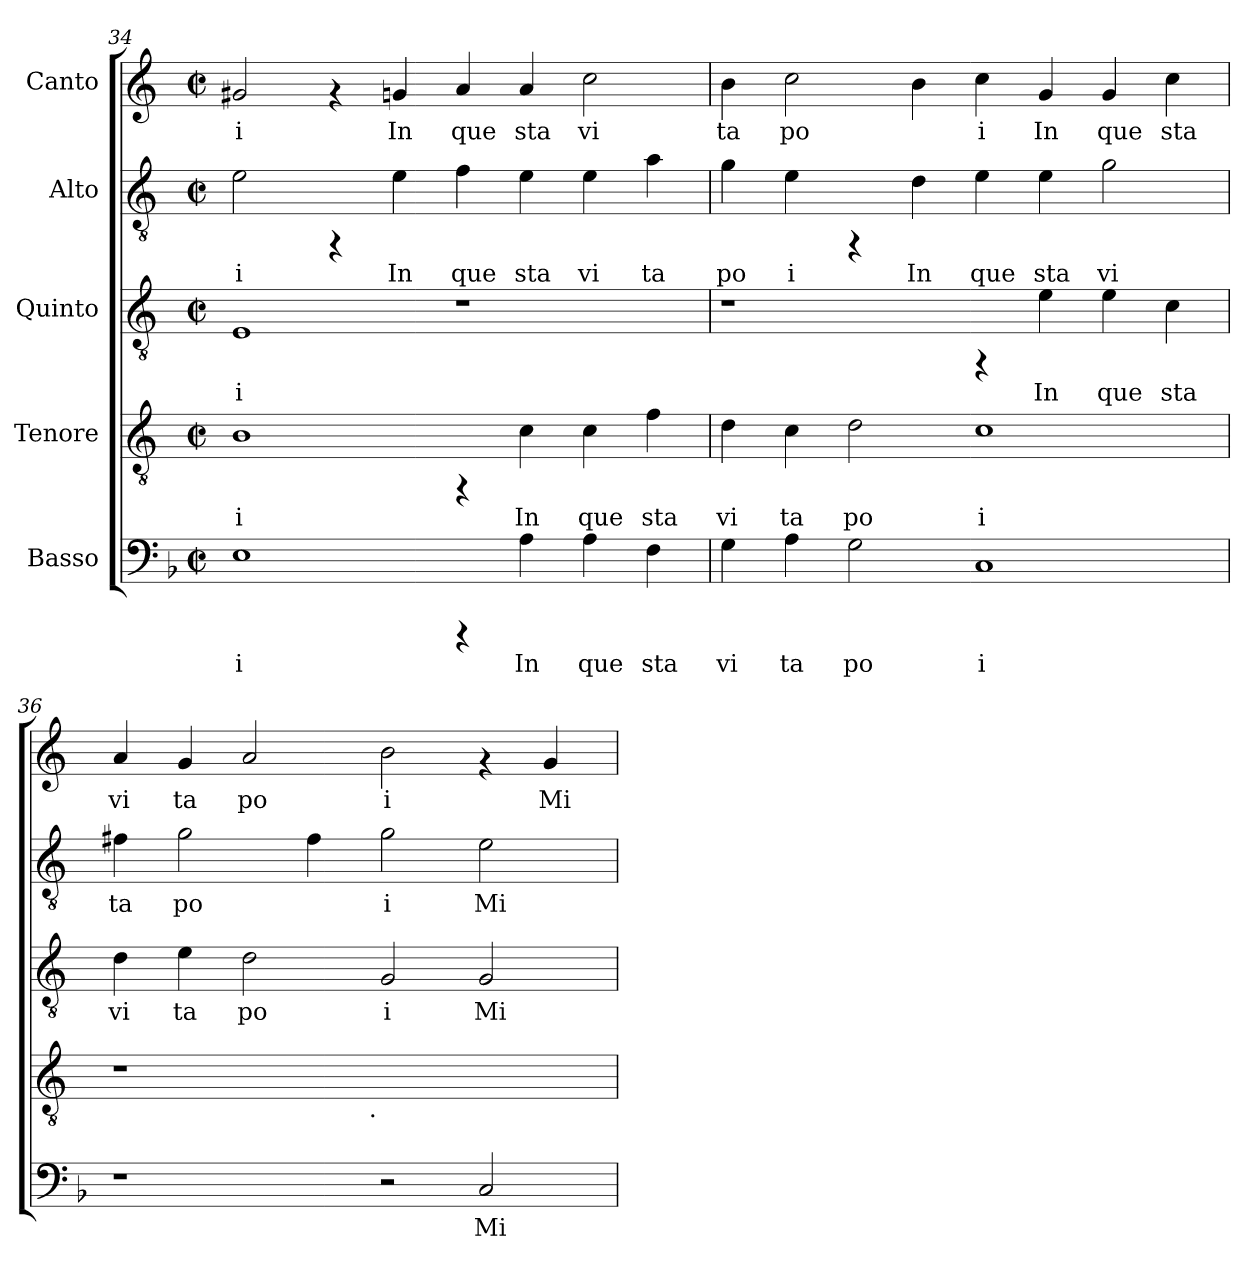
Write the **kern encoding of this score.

**kern	**text	**kern	**text	**kern	**text	**kern	**text	**kern	**text
*part5	*part5	*part4	*part4	*part3	*part3	*part2	*part2	*part1	*part1
*staff5	*staff5	*staff4	*staff4	*staff3	*staff3	*staff2	*staff2	*staff1	*staff1
*I"Basso	*	*I"Tenore	*	*I"Quinto	*	*I"Alto	*	*I"Canto	*
*clefF4	*	*clefGv2	*	*clefGv2	*	*clefGv2	*	*clefG2	*
*	*	*ITrd-3c-5	*	*ITrd-3c-5	*	*ITrd-3c-5	*	*ITrd-3c-5	*
*k[b-]	*	*k[b-]	*	*k[b-]	*	*k[b-]	*	*k[b-]	*
*F:	*	*F:	*	*F:	*	*F:	*	*F:	*
*M2/2	*	*M2/2	*	*M2/2	*	*M2/2	*	*M2/2	*
*met(c|)	*	*met(c|)	*	*met(c|)	*	*met(c|)	*	*met(c|)	*
=34	=34	=34	=34	=34	=34	=34	=34	=34	=34
!	!LO:LY:b:cj	!	!LO:LY:b:cj	!	!LO:LY:b:cj	!	!LO:LY:b:cj	!	!LO:LY:b:cj
1E	i	1e	i	1A	i	2a\	i	2cc#X/	i
.	.	.	.	.	.	4rFF	.	4rf	.
!	!	!	!	!	!	!	!LO:LY:b:cj	!	!LO:LY:b:cj
.	.	.	.	.	.	4a\	In	4cc/	In
!	!	!	!	!	!	!	!LO:LY:b:cj	!	!LO:LY:b:cj
4rCCC	.	4rFF	.	1r	.	4b-\	que	4dd/	que
!	!LO:LY:b:cj	!	!LO:LY:b:cj	!	!	!	!LO:LY:b:cj	!	!LO:LY:b:cj
4A\	In	4f\	In	.	.	4a\	sta	4dd/	sta
!	!LO:LY:b:cj	!	!LO:LY:b:cj	!	!	!	!LO:LY:b:cj	!	!LO:LY:b:cj
4A\	que	4f\	que	.	.	4a\	vi	2ff\	vi
!	!LO:LY:b:cj	!	!LO:LY:b:cj	!	!	!	!LO:LY:b:cj	!	!
4F\	sta	4b-\	sta	.	.	4dd\	ta	.	.
=35	=35	=35	=35	=35	=35	=35	=35	=35	=35
!	!LO:LY:b:cj	!	!LO:LY:b:cj	!	!	!	!LO:LY:b:cj	!	!LO:LY:b:cj
4G\	vi	4g\	vi	1r	.	4cc\	po	4ee\	ta
!	!LO:LY:b:cj	!	!LO:LY:b:cj	!	!	!	!LO:LY:b:cj	!	!LO:LY:b:cj
4A\	ta	4f\	ta	.	.	4a\	i	2ff\	po
!	!LO:LY:b:cj	!	!LO:LY:b:cj	!	!	!	!	!	!
2G\	po	2g\	po	.	.	4rFF	.	.	.
!	!	!	!	!	!	!	!LO:LY:b:cj	!	!LO:LY:b:cj
.	.	.	.	.	.	4g\	In	4ee\	.
!	!LO:LY:b:cj	!	!LO:LY:b:cj	!	!	!	!LO:LY:b:cj	!	!LO:LY:b:cj
1C	i	1f	i	4rFF	.	4a\	que	4ff\	i
!	!	!	!	!	!LO:LY:b:cj	!	!LO:LY:b:cj	!	!LO:LY:b:cj
.	.	.	.	4a\	In	4a\	sta	4cc/	In
!	!	!	!	!	!LO:LY:b:cj	!	!LO:LY:b:cj	!	!LO:LY:b:cj
.	.	.	.	4a\	que	2cc\	vi	4cc/	que
!	!	!	!	!	!LO:LY:b:cj	!	!	!	!LO:LY:b:cj
.	.	.	.	4f\	sta	.	.	4ff\	sta
=36	=36	=36	=36	=36	=36	=36	=36	=36	=36
!	!	!	!	!	!LO:LY:b:cj	!	!LO:LY:b:cj	!	!LO:LY:b:cj
*	*	*^	*	*	*	*	*	*	*
1r	.	1r	2ryy	.	4g\	vi	4bn\	ta	4dd/	vi
!	!	!	!	!	!	!LO:LY:b:cj	!	!LO:LY:b:cj	!	!LO:LY:b:cj
.	.	.	.	.	4a\	ta	2cc\	po	4cc/	ta
!	!	!	!	!	!	!LO:LY:b:cj	!	!	!	!LO:LY:b:cj
.	.	.	4ryy	.	2g\	po	.	.	2dd/	po
!	!	!	!	!	!	!	!	!LO:LY:b:cj	!	!
.	.	.	8...ryy	.	.	.	4b\	.	.	.
!	!	!	!LO:TX:b:t=.	!	!	!	!	!	!	!
.	.	.	1ryy	.	.	.	.	.	.	.
!	!	!	!	!	!	!LO:LY:b:cj	!	!LO:LY:b:cj	!	!LO:LY:b:cj
2r	.	1ryy	.	.	2c/	i	2cc\	i	2ee\	i
!	!LO:LY:b:cj	!	!	!	!	!LO:LY:b:cj	!	!LO:LY:b:cj	!	!
2C/	Mi	.	.	.	2c/	Mi	2a\	Mi	4rf	.
!	!	!	!	!	!	!	!	!	!	!LO:LY:b:cj
.	.	.	.	.	.	.	.	.	4cc/	Mi
.	.	.	64ryy	.	.	.	.	.	.	.
*	*	*v	*v	*	*	*	*	*	*	*
=	=	=	=	=	=	=	=	=	=
*-	*-	*-	*-	*-	*-	*-	*-	*-	*-
